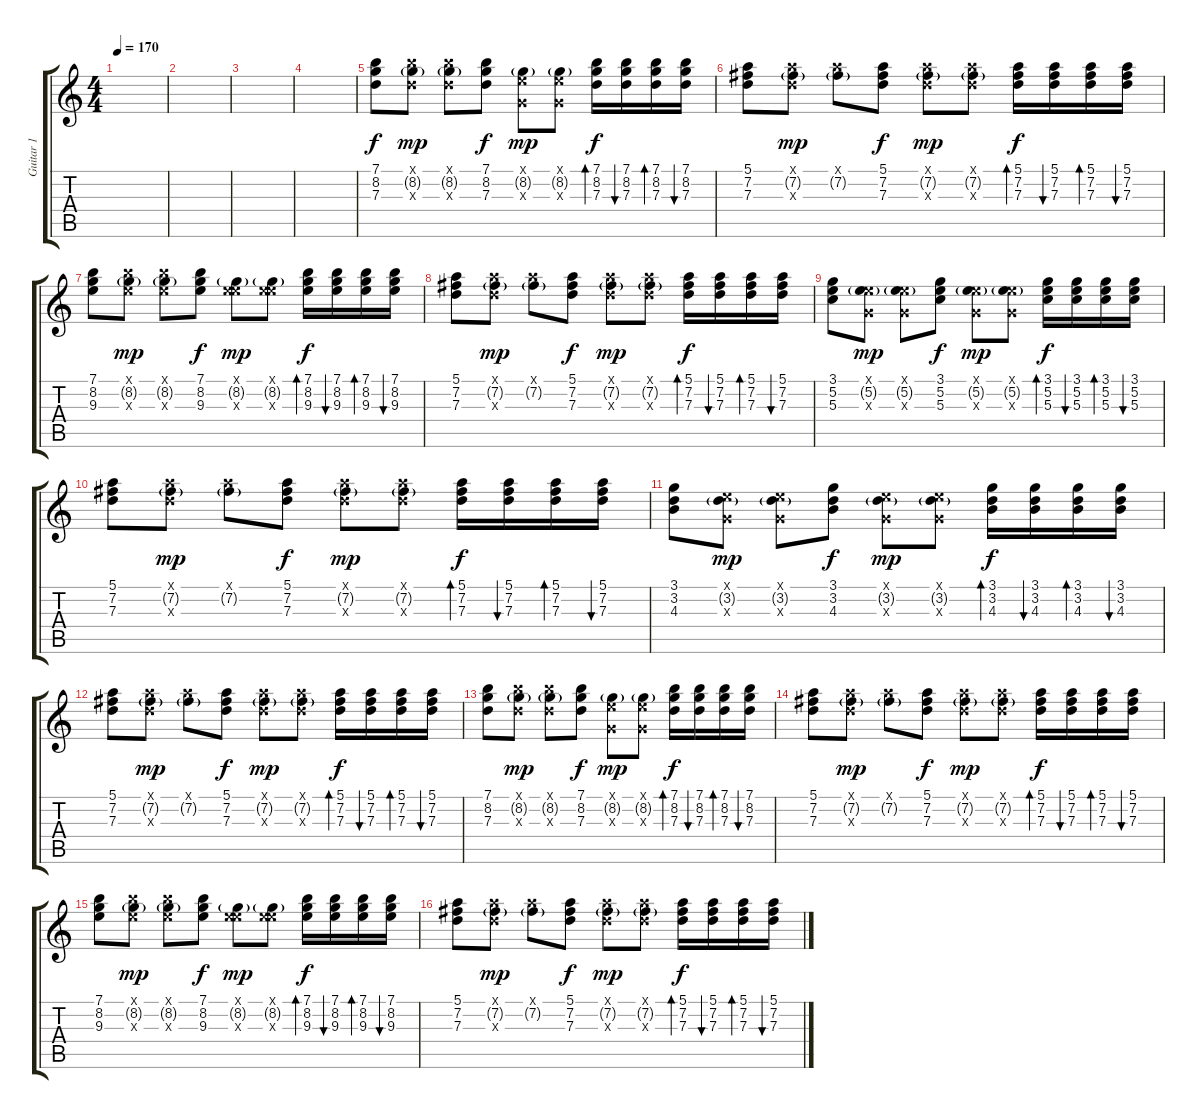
\track ("Guitar 1" "Guitar 1") {instrument acousticguitarsteel}
\staff {score tabs}
\tuning (E4 B3 G3 D3 A2 E2) {hide}
\ts (4 4)
\tempo 170
\clef g2
\ks c
|
|
|
|
(7.1 8.2 7.3).8 (7.1{x} 8.2{g} 7.3{x}).8{dy mp} (7.1{x} 8.2{g} 7.3{x}).8 (7.1 8.2 7.3).8{dy f} (0.1{x} 8.2{g} 0.3{x}).8{dy mp} (0.1{x} 8.2{g} 0.3{x}).8 (7.1 8.2 7.3).16{bd 240 dy f} (7.1 8.2 7.3).16{bu 240} (7.1 8.2 7.3).16{bd 240} (7.1 8.2 7.3).16{bu 240} |
(5.1 7.2 7.3).8 (5.1{x} 7.2{g} 7.3{x}).8{dy mp} (5.1{x} 7.2{g}).8 (5.1 7.2 7.3).8{dy f} (5.1{x} 7.2{g} 7.3{x}).8{dy mp} (5.1{x} 7.2{g} 7.3{x}).8 (5.1 7.2 7.3).16{bd 240 dy f} (5.1 7.2 7.3).16{bu 240} (5.1 7.2 7.3).16{bd 240} (5.1 7.2 7.3).16{bu 240} |
(7.1 8.2 9.3).8 (7.1{x} 8.2{g} 9.3{x}).8{dy mp} (7.1{x} 8.2{g} 9.3{x}).8 (7.1 8.2 9.3).8{dy f} (0.1{x} 8.2{g} 9.3{x}).8{dy mp} (0.1{x} 8.2{g} 9.3{x}).8 (7.1 8.2 9.3).16{bd 240 dy f} (7.1 8.2 9.3).16{bu 240} (7.1 8.2 9.3).16{bd 240} (7.1 8.2 9.3).16{bu 240} |
(5.1 7.2 7.3).8 (5.1{x} 7.2{g} 7.3{x}).8{dy mp} (5.1{x} 7.2{g}).8 (5.1 7.2 7.3).8{dy f} (5.1{x} 7.2{g} 7.3{x}).8{dy mp} (5.1{x} 7.2{g} 7.3{x}).8 (5.1 7.2 7.3).16{bd 240 dy f} (5.1 7.2 7.3).16{bu 240} (5.1 7.2 7.3).16{bd 240} (5.1 7.2 7.3).16{bu 240} |
(3.1 5.2 5.3).8 (0.1{x} 5.2{g} 0.3{x}).8{dy mp} (0.1{x} 5.2{g} 0.3{x}).8 (3.1 5.2 5.3).8{dy f} (0.1{x} 5.2{g} 0.3{x}).8{dy mp} (0.1{x} 5.2{g} 0.3{x}).8 (3.1 5.2 5.3).16{bd 240 dy f} (3.1 5.2 5.3).16{bu 240} (3.1 5.2 5.3).16{bd 240} (3.1 5.2 5.3).16{bu 240} |
(5.1 7.2 7.3).8 (5.1{x} 7.2{g} 7.3{x}).8{dy mp} (5.1{x} 7.2{g}).8 (5.1 7.2 7.3).8{dy f} (5.1{x} 7.2{g} 7.3{x}).8{dy mp} (5.1{x} 7.2{g} 7.3{x}).8 (5.1 7.2 7.3).16{bd 240 dy f} (5.1 7.2 7.3).16{bu 240} (5.1 7.2 7.3).16{bd 240} (5.1 7.2 7.3).16{bu 240} |
(3.1 3.2 4.3).8 (0.1{x} 3.2{g} 0.3{x}).8{dy mp} (0.1{x} 3.2{g} 0.3{x}).8 (3.1 3.2 4.3).8{dy f} (0.1{x} 3.2{g} 0.3{x}).8{dy mp} (0.1{x} 3.2{g} 0.3{x}).8 (3.1 3.2 4.3).16{bd 240 dy f} (3.1 3.2 4.3).16{bu 240} (3.1 3.2 4.3).16{bd 240} (3.1 3.2 4.3).16{bu 240} |
(5.1 7.2 7.3).8 (5.1{x} 7.2{g} 7.3{x}).8{dy mp} (5.1{x} 7.2{g}).8 (5.1 7.2 7.3).8{dy f} (5.1{x} 7.2{g} 7.3{x}).8{dy mp} (5.1{x} 7.2{g} 7.3{x}).8 (5.1 7.2 7.3).16{bd 240 dy f} (5.1 7.2 7.3).16{bu 240} (5.1 7.2 7.3).16{bd 240} (5.1 7.2 7.3).16{bu 240} |
(7.1 8.2 7.3).8 (7.1{x} 8.2{g} 7.3{x}).8{dy mp} (7.1{x} 8.2{g} 7.3{x}).8 (7.1 8.2 7.3).8{dy f} (0.1{x} 8.2{g} 0.3{x}).8{dy mp} (0.1{x} 8.2{g} 0.3{x}).8 (7.1 8.2 7.3).16{bd 240 dy f} (7.1 8.2 7.3).16{bu 240} (7.1 8.2 7.3).16{bd 240} (7.1 8.2 7.3).16{bu 240} |
(5.1 7.2 7.3).8 (5.1{x} 7.2{g} 7.3{x}).8{dy mp} (5.1{x} 7.2{g}).8 (5.1 7.2 7.3).8{dy f} (5.1{x} 7.2{g} 7.3{x}).8{dy mp} (5.1{x} 7.2{g} 7.3{x}).8 (5.1 7.2 7.3).16{bd 240 dy f} (5.1 7.2 7.3).16{bu 240} (5.1 7.2 7.3).16{bd 240} (5.1 7.2 7.3).16{bu 240} |
(7.1 8.2 9.3).8 (7.1{x} 8.2{g} 9.3{x}).8{dy mp} (7.1{x} 8.2{g} 9.3{x}).8 (7.1 8.2 9.3).8{dy f} (0.1{x} 8.2{g} 9.3{x}).8{dy mp} (0.1{x} 8.2{g} 9.3{x}).8 (7.1 8.2 9.3).16{bd 240 dy f} (7.1 8.2 9.3).16{bu 240} (7.1 8.2 9.3).16{bd 240} (7.1 8.2 9.3).16{bu 240} |
(5.1 7.2 7.3).8 (5.1{x} 7.2{g} 7.3{x}).8{dy mp} (5.1{x} 7.2{g}).8 (5.1 7.2 7.3).8{dy f} (5.1{x} 7.2{g} 7.3{x}).8{dy mp} (5.1{x} 7.2{g} 7.3{x}).8 (5.1 7.2 7.3).16{bd 240 dy f} (5.1 7.2 7.3).16{bu 240} (5.1 7.2 7.3).16{bd 240} (5.1 7.2 7.3).16{bu 240}
